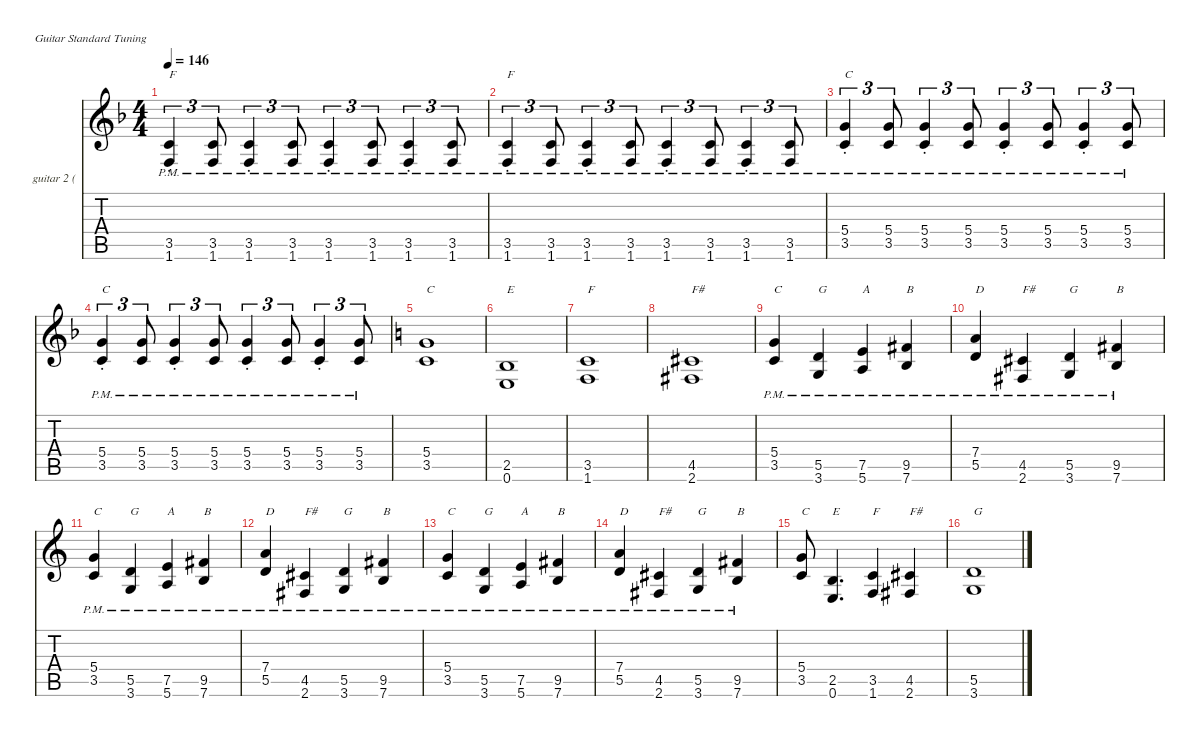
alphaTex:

\defaultSystemsLayout 4
\hideDynamics
\bracketExtendMode nobrackets
\firstSystemTrackNameOrientation horizontal
\otherSystemsTrackNameOrientation horizontal
\track ("guitar 2 (rhythm distorted)" "guitar 2 (") {instrument electricguitarclean}
\staff {score tabs}
\tuning (E4 B3 G3 D3 A2 E2)
\ts (4 4)
\tempo 146
\clef g2
\scale
1.13648
\ks f
(1.6{pm st} 3.5{pm st}).4{tu (3 2) txt "F" dy mf} (3.5{pm} 1.6{pm}).8{tu (3 2)} (1.6{pm st} 3.5{pm st}).4{tu (3 2)} (3.5{pm} 1.6{pm}).8{tu (3 2)} (1.6{pm st} 3.5{pm st}).4{tu (3 2)} (3.5{pm} 1.6{pm}).8{tu (3 2)} (1.6{pm st} 3.5{pm st}).4{tu (3 2)} (3.5{pm} 1.6{pm}).8{tu (3 2)} |
\scale
0.954505 (1.6{pm st} 3.5{pm st}).4{tu (3 2) txt "F"} (3.5{pm} 1.6{pm}).8{tu (3 2)} (1.6{pm st} 3.5{pm st}).4{tu (3 2)} (3.5{pm} 1.6{pm}).8{tu (3 2)} (1.6{pm st} 3.5{pm st}).4{tu (3 2)} (3.5{pm} 1.6{pm}).8{tu (3 2)} (1.6{pm st} 3.5{pm st}).4{tu (3 2)} (3.5{pm} 1.6{pm}).8{tu (3 2)} |
\scale
0.954505 (3.5{pm st} 5.4{pm st}).4{tu (3 2) txt "C"} (3.5{pm} 5.4{pm}).8{tu (3 2)} (3.5{pm st} 5.4{pm st}).4{tu (3 2)} (3.5{pm} 5.4{pm}).8{tu (3 2)} (3.5{pm st} 5.4{pm st}).4{tu (3 2)} (3.5{pm} 5.4{pm}).8{tu (3 2)} (3.5{pm st} 5.4{pm st}).4{tu (3 2)} (3.5{pm} 5.4{pm}).8{tu (3 2)} |
\scale
0.954505 (3.5{pm st} 5.4{pm st}).4{tu (3 2) txt "C"} (3.5{pm} 5.4{pm}).8{tu (3 2)} (3.5{pm st} 5.4{pm st}).4{tu (3 2)} (3.5{pm} 5.4{pm}).8{tu (3 2)} (3.5{pm st} 5.4{pm st}).4{tu (3 2)} (3.5{pm} 5.4{pm}).8{tu (3 2)} (3.5{pm st} 5.4{pm st}).4{tu (3 2)} (3.5{pm} 5.4{pm}).8{tu (3 2)} |
\scale
1.14152
\ks c
(3.5 5.4).1{txt "C"} |
\scale
0.966863 (2.5 0.6).1{txt "E"} |
\scale
0.966863 (3.5 1.6).1{txt "F"} |
\scale
0.924758 (4.5 2.6).1{txt "F#"} |
\scale
1.09129 (3.5{pm} 5.4{pm}).4{txt "C"} (3.6{pm} 5.5{pm}).4{txt "G"} (5.6{pm} 7.5{pm}).4{txt "A"} (7.6{pm} 9.5{pm}).4{txt "B"} |
\scale
0.969568 (5.5{pm} 7.4{pm}).4{txt "D"} (2.6{pm} 4.5{pm}).4{txt "F#"} (3.6{pm} 5.5{pm}).4{txt "G"} (7.6{pm} 9.5{pm}).4{txt "B"} |
\scale
0.969568 (3.5{pm} 5.4{pm}).4{txt "C"} (3.6{pm} 5.5{pm}).4{txt "G"} (5.6{pm} 7.5{pm}).4{txt "A"} (7.6{pm} 9.5{pm}).4{txt "B"} |
\scale
0.969568 (5.5{pm} 7.4{pm}).4{txt "D"} (2.6{pm} 4.5{pm}).4{txt "F#"} (3.6{pm} 5.5{pm}).4{txt "G"} (7.6{pm} 9.5{pm}).4{txt "B"} |
\scale
1.08687 (3.5{pm} 5.4{pm}).4{txt "C"} (3.6{pm} 5.5{pm}).4{txt "G"} (5.6{pm} 7.5{pm}).4{txt "A"} (7.6{pm} 9.5{pm}).4{txt "B"} |
\scale
0.965147 (5.5{pm} 7.4{pm}).4{txt "D"} (2.6{pm} 4.5{pm}).4{txt "F#"} (3.6{pm} 5.5{pm}).4{txt "G"} (7.6{pm} 9.5{pm}).4{txt "B"} |
\scale
0.965147 (3.5 5.4).8{txt "C"} (0.6 2.5).4{d txt "E"} (1.6 3.5).4{txt "F"} (2.6 4.5).4{txt "F#"} |
\scale
0.982832 (3.6 5.5).1{txt "G"}
